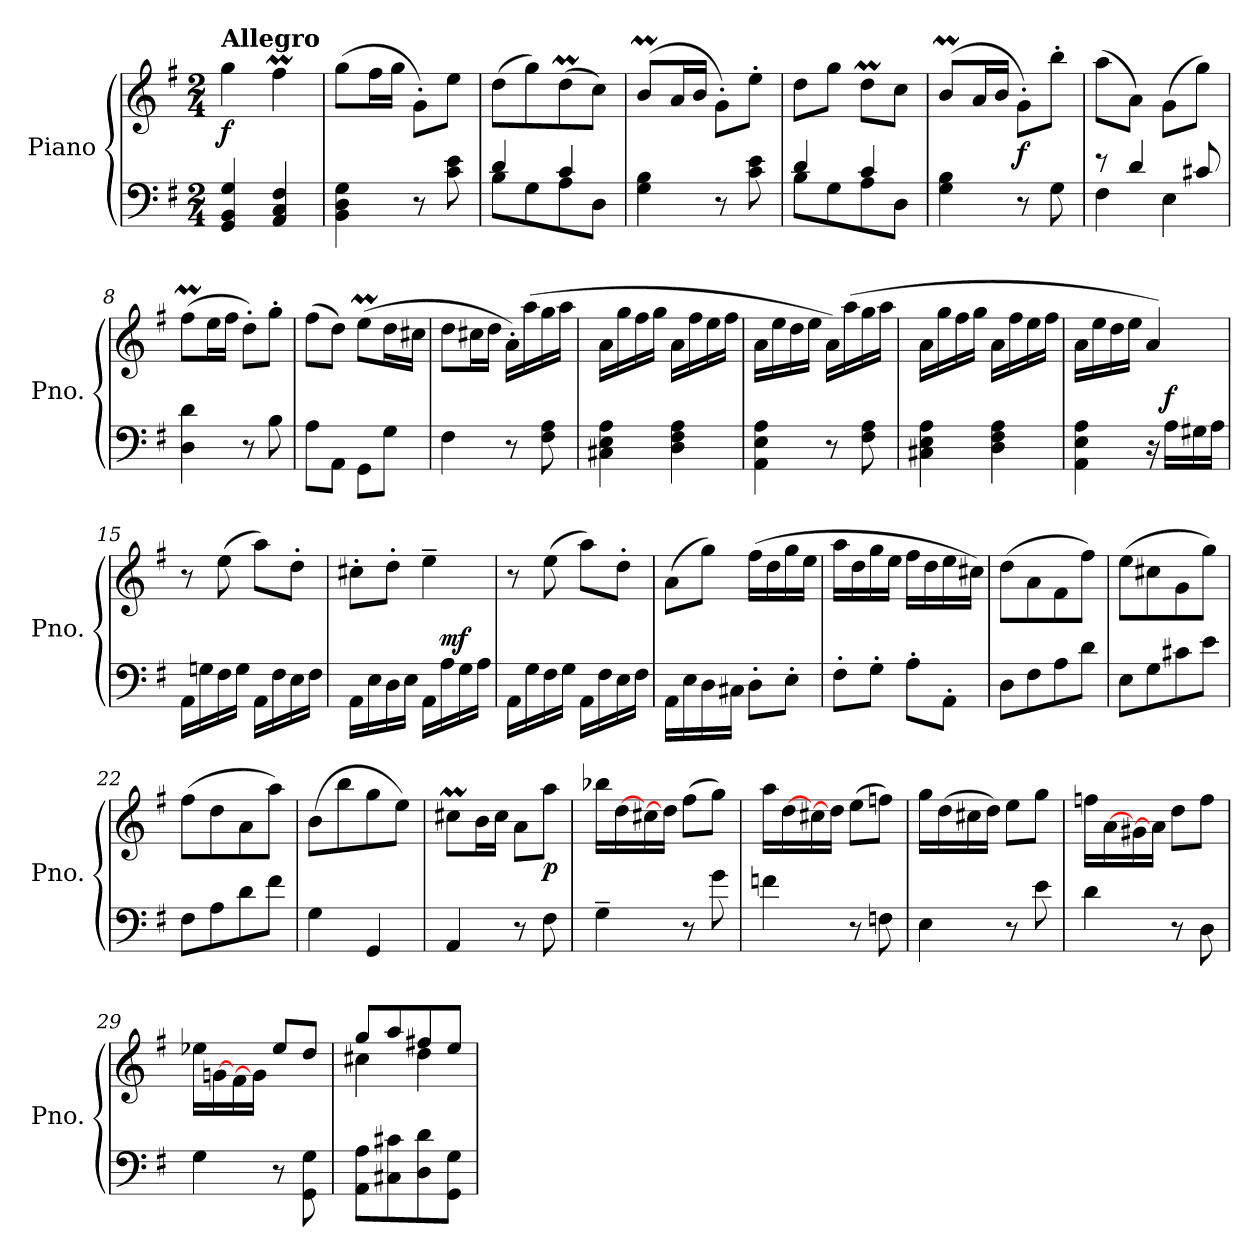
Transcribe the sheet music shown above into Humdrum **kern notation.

**kern	**kern	**dynam
*part1	*part1	*part1
*staff2	*staff1	*staff1/2
*I"Piano	*	*
*I'Pno.	*	*
*clefF4	*clefG2	*
*k[f#]	*k[f#]	*
*M2/4	*M2/4	*
*MM100	*MM100	*
=1	=1	=1
!	!LO:TX:a:B:t=Allegro	!
!	!	!LO:DY:b
4GG/ 4BB/ 4G/	4gg\	f
4AA/ 4C/ 4F#/	4ff#m\	.
=2	=2	=2
4BB\ 4D\ 4G\	(8gg\L	.
.	16ff#\L	.
.	16gg\JJ	.
8r	8g'\L)	.
8c\ 8e\	8ee\J	.
=3	=3	=3
*^	*	*
4d/	8B\L	(8dd\L	.
.	8G\	8gg\)	.
4c/	8A\	(8ddM\	.
.	8D\J	8cc\J)	.
*v	*v	*	*
=4	=4	=4
4G\ 4B\	(8bm/L	.
.	16a/L	.
.	16b/JJ	.
8r	8g'\L)	.
8c\ 8e\	8ee'\J	.
=5	=5	=5
*^	*	*
4d/	8B\L	8dd\L	.
.	8G\	8gg\J	.
4c/	8A\	8ddM\L	.
.	8D\J	8cc\J	.
*v	*v	*	*
=6	=6	=6
4G\ 4B\	(8bm/L	.
.	16a/L	.
.	16b/JJ	.
!	!	!LO:DY:b
8r	8g'\L)	f
8G\	8bb'\J	.
=7	=7	=7
*^	*	*
8r	4F#\	(8aa\L	.
4d/	.	8a\J)	.
.	4E\	(8g\L	.
8c#X/	.	8gg\J)	.
*v	*v	*	*
=8	=8	=8
4D\ 4d\	(8ff#m\L	.
.	16ee\L	.
.	16ff#\JJ	.
8r	8dd'\L)	.
8B\	8gg'\J	.
!!LO:LB:g=z
=9	=9	=9
8A\L	(8ff#\L	.
8AA\J	8dd\J)	.
8GG\L	(8eeM\L	.
8G\J	16dd\L	.
.	16cc#X\JJ	.
=10	=10	=10
4F#\	8dd\L	.
.	16cc#X\L	.
.	16dd\JJ	.
8r	16a'\LL)	.
.	(16aa\	.
8F#\ 8A\	16gg\	.
.	16aa\JJ	.
=11	=11	=11
4C#X\ 4E\ 4A\	16a\LL	.
.	16gg\	.
.	16ff#\	.
.	16gg\JJ	.
4D\ 4F#\ 4A\	16a\LL	.
.	16ff#\	.
.	16ee\	.
.	16ff#\JJ	.
=12	=12	=12
4AA\ 4E\ 4A\	16a\LL	.
.	16ee\	.
.	16dd\	.
.	16ee\JJ	.
8r	16a\LL)	.
.	(16aa\	.
8F#\ 8A\	16gg\	.
.	16aa\JJ	.
=13	=13	=13
4C#X\ 4E\ 4A\	16a\LL	.
.	16gg\	.
.	16ff#\	.
.	16gg\JJ	.
4D\ 4F#\ 4A\	16a\LL	.
.	16ff#\	.
.	16ee\	.
.	16ff#\JJ	.
!!LO:LB:g=z
=14	=14	=14
4AA\ 4E\ 4A\	16a\LL	.
.	16ee\	.
.	16dd\	.
.	16ee\JJ	.
16r	4a/)	.
!	!	!LO:DY:a=2
16A\LL	.	f
16G#X\	.	.
16A\JJ	.	.
=15	=15	=15
16AA\LL	8r	.
16Gn\	.	.
16F#\	(8ee\	.
16G\JJ	.	.
16AA\LL	8aa\L)	.
16F#\	.	.
16E\	8dd'\J	.
16F#\JJ	.	.
=16	=16	=16
16AA\LL	8cc#X'\L	.
16E\	.	.
16D\	8dd'\J	.
16E\JJ	.	.
16AA\LL	4ee~\	.
!	!	!LO:DY:a=2
16A\	.	mf
16G\	.	.
16A\JJ	.	.
=17	=17	=17
16AA\LL	8r	.
16G\	.	.
16F#\	(8ee\	.
16G\JJ	.	.
16AA\LL	8aa\L)	.
16F#\	.	.
16E\	8dd'\J	.
16F#\JJ	.	.
=18	=18	=18
16AA\LL	(8a\L	.
16E\	.	.
16D\	8gg\J)	.
16C#X\JJ	.	.
8D'\L	(16ff#\LL	.
.	16dd\	.
8E'\J	16gg\	.
.	16ee\JJ	.
!!LO:LB:g=z
=19	=19	=19
8F#'\L	16aa\LL	.
.	16dd\	.
8G'\J	16gg\	.
.	16ee\JJ	.
8A'\L	16ff#\LL	.
.	16dd\	.
8AA'\J	16ee\	.
.	16cc#X\JJ)	.
=20	=20	=20
8D\L	(8dd\L	.
8F#\	8a\	.
8A\	8f#\	.
8d\J	8ff#\J)	.
=21	=21	=21
8E\L	(8ee\L	.
8G\	8cc#X\	.
8c#X\	8g\	.
8e\J	8gg\J)	.
=22	=22	=22
8F#\L	(8ff#\L	.
8A\	8dd\	.
8d\	8a\	.
8f#\J	8aa\J)	.
=23	=23	=23
4G\	(8b\L	.
.	8bb\	.
4GG/	8gg\	.
.	8ee\J)	.
=24	=24	=24
4AA/	8cc#Xm\L	.
.	16b\L	.
.	16cc#\JJ	.
8r	8a\L	.
!	!	!LO:DY:b
8F#\	8aa\J	p
=25	=25	=25
4G~\	16bb-X\LL	.
.	[16dd\	.
.	16cc#X\	.
.	16dd\JJ]	.
8r	(8ff#\L	.
8g\	8gg\J)	.
!!LO:LB:g=z
=26	=26	=26
4fn\	16aa\LL	.
.	[16dd\	.
.	16cc#X\	.
.	16dd\JJ]	.
8r	(8ee\L	.
8Fn\	8ffn\J)	.
=27	=27	=27
4E\	16gg\LL	.
.	(16dd\	.
.	16cc#X\	.
.	16dd\JJ)	.
8r	8ee\L	.
8e\	8gg\J	.
=28	=28	=28
4d\	16ffn\LL	.
.	[16a\	.
.	16g#X\	.
.	16a\JJ]	.
8r	8dd\L	.
8D\	8ff\J	.
=29	=29	=29
4G\	16ee-X\LL	.
.	[16gn\	.
.	16f#\	.
.	16g\JJ]	.
8r	8ee-/L	.
8GG\ 8G\	8dd/J	.
=30	=30	=30
*	*^	*
8AA\ 8A\L	8gg/L	4cc#X\	.
8C#X\ 8c#X\	8aa/	.	.
8D\ 8d\	8ff#X/	4dd\	.
8GG\ 8G\J	8ee/J	.	.
*	*v	*v	*
=	=	=
*-	*-	*-
